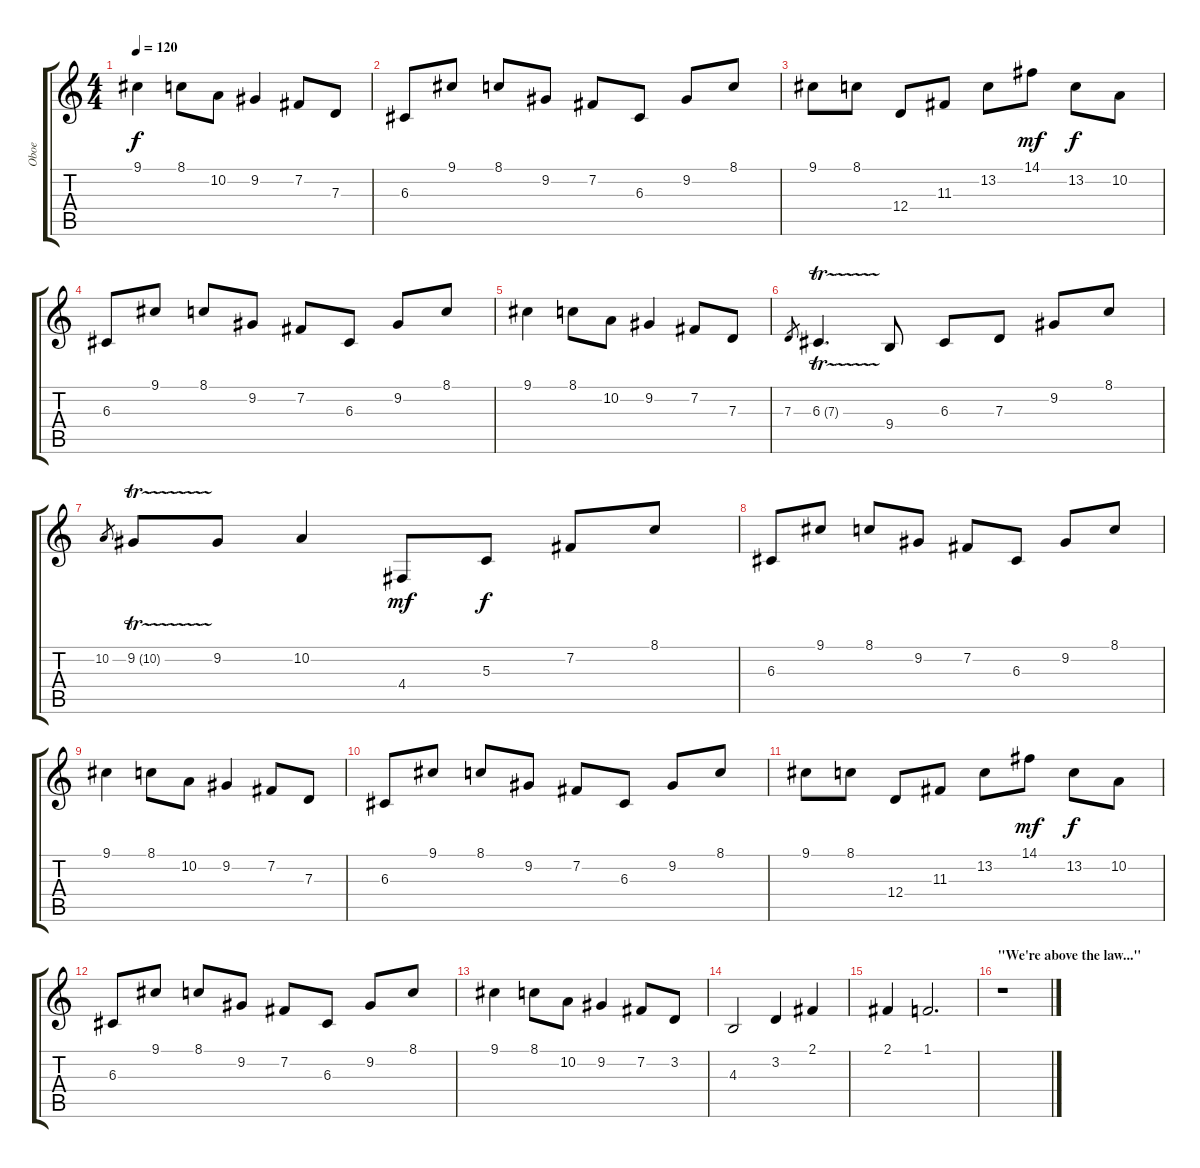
\track ("Oboe" "Oboe") {instrument oboe}
\staff {score tabs}
\tuning (E4 B3 G3 D3 A2 E2) {hide}
\ts (4 4)
\tempo 120
\clef g2
\ks c
9.1.4{dy f} 8.1.8 10.2.8 9.2.4 7.2.8 7.3.8 |
6.3.8 9.1.8 8.1.8 9.2.8 7.2.8 6.3.8 9.2.8 8.1.8 |
9.1.8 8.1.8 12.4.8 11.3.8 13.2.8 14.1.8{dy mf} 13.2.8{dy f} 10.2.8 |
6.3.8 9.1.8 8.1.8 9.2.8 7.2.8 6.3.8 9.2.8 8.1.8 |
9.1.4 8.1.8 10.2.8 9.2.4 7.2.8 7.3.8 |
7.3.8{gr} 6.3{tr (7 32)}.4{d} 9.4.8 6.3.8 7.3.8 9.2.8 8.1.8 |
10.2.8{gr} 9.2{tr (10 32)}.8 9.2.8 10.2.4 4.4.8{dy mf} 5.3.8{dy f} 7.2.8 8.1.8 |
6.3.8 9.1.8 8.1.8 9.2.8 7.2.8 6.3.8 9.2.8 8.1.8 |
9.1.4 8.1.8 10.2.8 9.2.4 7.2.8 7.3.8 |
6.3.8 9.1.8 8.1.8 9.2.8 7.2.8 6.3.8 9.2.8 8.1.8 |
9.1.8 8.1.8 12.4.8 11.3.8 13.2.8 14.1.8{dy mf} 13.2.8{dy f} 10.2.8 |
6.3.8 9.1.8 8.1.8 9.2.8 7.2.8 6.3.8 9.2.8 8.1.8 |
9.1.4 8.1.8 10.2.8 9.2.4 7.2.8 3.2.8 |
4.3.2 3.2.4 2.1.4 |
2.1.4 1.1.2{d} |
\section ("" "\"We're above the law...\"")
r.1
